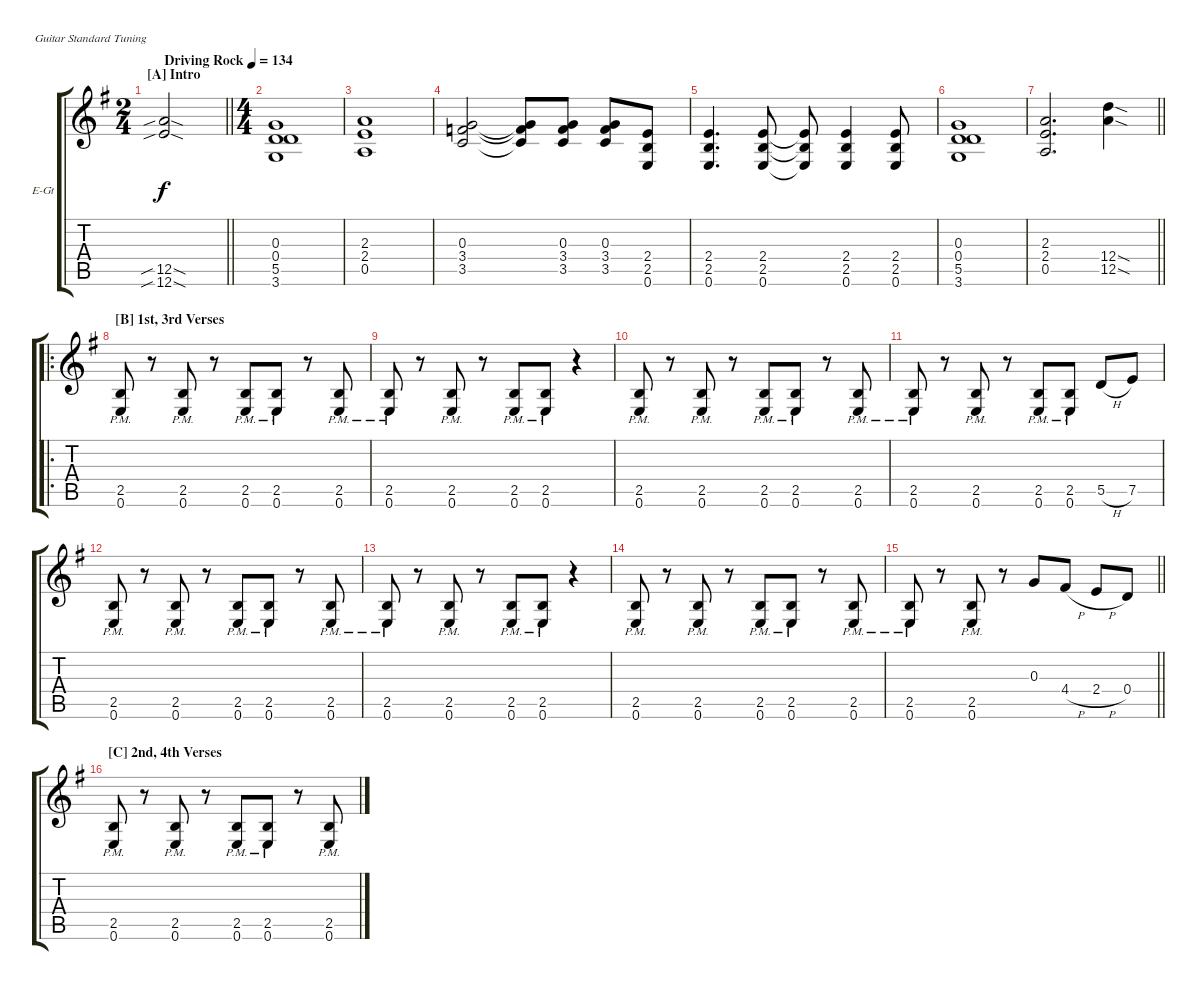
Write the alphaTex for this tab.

\defaultSystemsLayout 4
\bracketExtendMode groupsimilarinstruments
\firstSystemTrackNameOrientation horizontal
\otherSystemsTrackNameOrientation horizontal
\track ("Robbin Crosby" "E-Gt") {instrument distortionguitar}
\staff {score tabs}
\tuning (E4 B3 G3 D3 A2 E2)
\ts (2 4)
\section ("A" "Intro")
\tempo (134 "Driving Rock")
\clef g2
\barLineRight lightlight
\ks g
(12.6{sib sod} 12.5{sib sod}).2{dy f instrument distortionguitar} |
\ts (4 4)
(3.6 5.5 0.4 0.3).1 |
(0.5 2.4 2.3).1 |
(3.5 3.4 0.3).2 (0.3{t} 3.4{t} 3.5{t}).8 (3.5 3.4 0.3).8 (0.3 3.4 3.5).8 (2.5 0.6 2.4).8 |
(2.4 2.5 0.6).4{d} (0.6 2.5 2.4).8 (2.4{t} 2.5{t} 0.6{t}).8 (0.6 2.5 2.4).4 (0.6 2.5 2.4).8 |
(3.6 5.5 0.4 0.3).1 |
\barLineRight lightlight
(0.5 2.4 2.3).2{d} (12.5{sod} 12.4{sod}).4 |
\ro
\section ("B" "1st, 3rd Verses")
(0.6{pm} 2.5{pm}).8 r.8 (2.5{pm} 0.6{pm}).8 r.8 (0.6{pm} 2.5{pm}).8 (2.5{pm} 0.6{pm}).8 r.8 (0.6{pm} 2.5{pm}).8 |
(2.5{pm} 0.6{pm}).8 r.8 (0.6{pm} 2.5{pm}).8 r.8 (2.5{pm} 0.6{pm}).8 (0.6{pm} 2.5{pm}).8 r.4 |
(0.6{pm} 2.5{pm}).8 r.8 (2.5{pm} 0.6{pm}).8 r.8 (0.6{pm} 2.5{pm}).8 (2.5{pm} 0.6{pm}).8 r.8 (0.6{pm} 2.5{pm}).8 |
(2.5{pm} 0.6{pm}).8 r.8 (0.6{pm} 2.5{pm}).8 r.8 (2.5{pm} 0.6{pm}).8 (0.6{pm} 2.5{pm}).8 5.5{h}.8 7.5.8 |
(0.6{pm} 2.5{pm}).8 r.8 (2.5{pm} 0.6{pm}).8 r.8 (0.6{pm} 2.5{pm}).8 (2.5{pm} 0.6{pm}).8 r.8 (0.6{pm} 2.5{pm}).8 |
(2.5{pm} 0.6{pm}).8 r.8 (0.6{pm} 2.5{pm}).8 r.8 (2.5{pm} 0.6{pm}).8 (0.6{pm} 2.5{pm}).8 r.4 |
(0.6{pm} 2.5{pm}).8 r.8 (2.5{pm} 0.6{pm}).8 r.8 (0.6{pm} 2.5{pm}).8 (2.5{pm} 0.6{pm}).8 r.8 (0.6{pm} 2.5{pm}).8 |
\barLineRight lightlight
(2.5{pm} 0.6{pm}).8 r.8 (0.6{pm} 2.5{pm}).8 r.8 0.3.8 4.4{h}.8 2.4{h}.8 0.4.8 |
\section ("C" "2nd, 4th Verses")
(0.6{pm} 2.5{pm}).8 r.8 (2.5{pm} 0.6{pm}).8 r.8 (0.6{pm} 2.5{pm}).8 (2.5{pm} 0.6{pm}).8 r.8 (0.6{pm} 2.5{pm}).8
